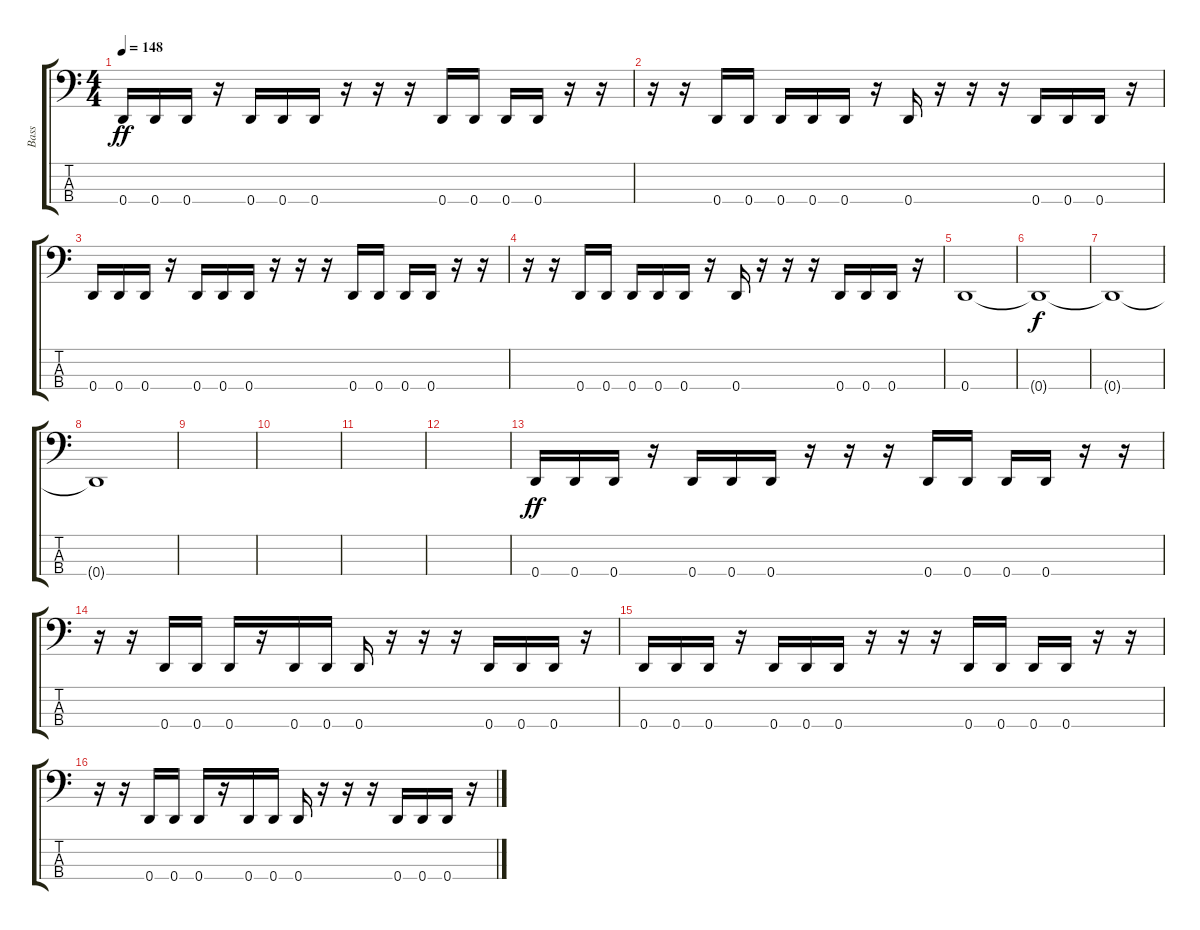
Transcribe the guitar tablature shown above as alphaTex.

\track ("Bass" "Bass") {instrument electricbassfinger}
\staff {score tabs}
\tuning (G2 D2 A1 D1) {hide}
\ts (4 4)
\tempo 148
\clef f4
\ks c
0.4.16{dy ff volume 16} 0.4.16 0.4.16 r.16 0.4.16 0.4.16 0.4.16 r.16 r.16 r.16 0.4.16 0.4.16 0.4.16 0.4.16 r.16 r.16 |
r.16 r.16 0.4.16 0.4.16 0.4.16 0.4.16 0.4.16 r.16 0.4.16 r.16 r.16 r.16 0.4.16 0.4.16 0.4.16 r.16 |
0.4.16 0.4.16 0.4.16 r.16 0.4.16 0.4.16 0.4.16 r.16 r.16 r.16 0.4.16 0.4.16 0.4.16 0.4.16 r.16 r.16 |
r.16 r.16 0.4.16 0.4.16 0.4.16 0.4.16 0.4.16 r.16 0.4.16 r.16 r.16 r.16 0.4.16 0.4.16 0.4.16 r.16 |
0.4.1{volume 0} |
0.4{t}.1{dy f} |
0.4{t}.1 |
0.4{t}.1 |
|
|
|
|
0.4.16{dy ff volume 16} 0.4.16 0.4.16 r.16 0.4.16 0.4.16 0.4.16 r.16 r.16 r.16 0.4.16 0.4.16 0.4.16 0.4.16 r.16 r.16 |
r.16 r.16 0.4.16 0.4.16 0.4.16 r.16 0.4.16 0.4.16 0.4.16 r.16 r.16 r.16 0.4.16 0.4.16 0.4.16 r.16 |
0.4.16 0.4.16 0.4.16 r.16 0.4.16 0.4.16 0.4.16 r.16 r.16 r.16 0.4.16 0.4.16 0.4.16 0.4.16 r.16 r.16 |
r.16 r.16 0.4.16 0.4.16 0.4.16 r.16 0.4.16 0.4.16 0.4.16 r.16 r.16 r.16 0.4.16 0.4.16 0.4.16 r.16
